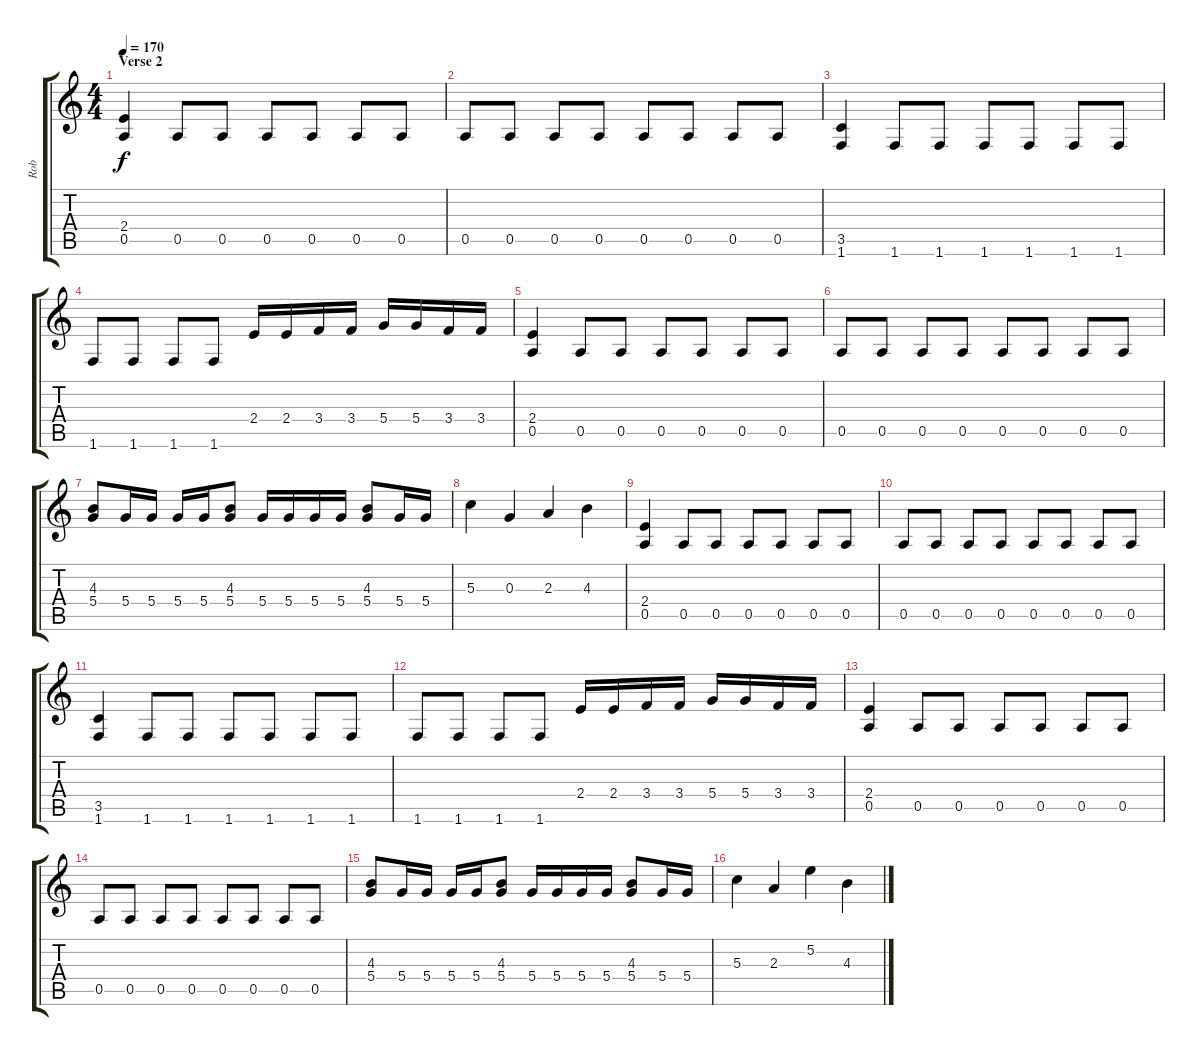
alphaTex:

\track ("Rob" "Rob") {instrument distortionguitar}
\staff {score tabs}
\tuning (E4 B3 G3 D3 A2 E2) {hide}
\ts (4 4)
\section ("" "Verse 2")
\tempo 170
\clef g2
\ks c
(2.4 0.5).4{dy f} 0.5.8 0.5.8 0.5.8 0.5.8 0.5.8 0.5.8 |
0.5.8 0.5.8 0.5.8 0.5.8 0.5.8 0.5.8 0.5.8 0.5.8 |
(3.5 1.6).4 1.6.8 1.6.8 1.6.8 1.6.8 1.6.8 1.6.8 |
1.6.8 1.6.8 1.6.8 1.6.8 2.4.16 2.4.16 3.4.16 3.4.16 5.4.16 5.4.16 3.4.16 3.4.16 |
(2.4 0.5).4 0.5.8 0.5.8 0.5.8 0.5.8 0.5.8 0.5.8 |
0.5.8 0.5.8 0.5.8 0.5.8 0.5.8 0.5.8 0.5.8 0.5.8 |
(4.3 5.4).8 5.4.16 5.4.16 5.4.16 5.4.16 (4.3 5.4).8 5.4.16 5.4.16 5.4.16 5.4.16 (4.3 5.4).8 5.4.16 5.4.16 |
5.3.4 0.3.4 2.3.4 4.3.4 |
(2.4 0.5).4 0.5.8 0.5.8 0.5.8 0.5.8 0.5.8 0.5.8 |
0.5.8 0.5.8 0.5.8 0.5.8 0.5.8 0.5.8 0.5.8 0.5.8 |
(3.5 1.6).4 1.6.8 1.6.8 1.6.8 1.6.8 1.6.8 1.6.8 |
1.6.8 1.6.8 1.6.8 1.6.8 2.4.16 2.4.16 3.4.16 3.4.16 5.4.16 5.4.16 3.4.16 3.4.16 |
(2.4 0.5).4 0.5.8 0.5.8 0.5.8 0.5.8 0.5.8 0.5.8 |
0.5.8 0.5.8 0.5.8 0.5.8 0.5.8 0.5.8 0.5.8 0.5.8 |
(4.3 5.4).8 5.4.16 5.4.16 5.4.16 5.4.16 (4.3 5.4).8 5.4.16 5.4.16 5.4.16 5.4.16 (4.3 5.4).8 5.4.16 5.4.16 |
5.3.4 2.3.4 5.2.4 4.3.4
